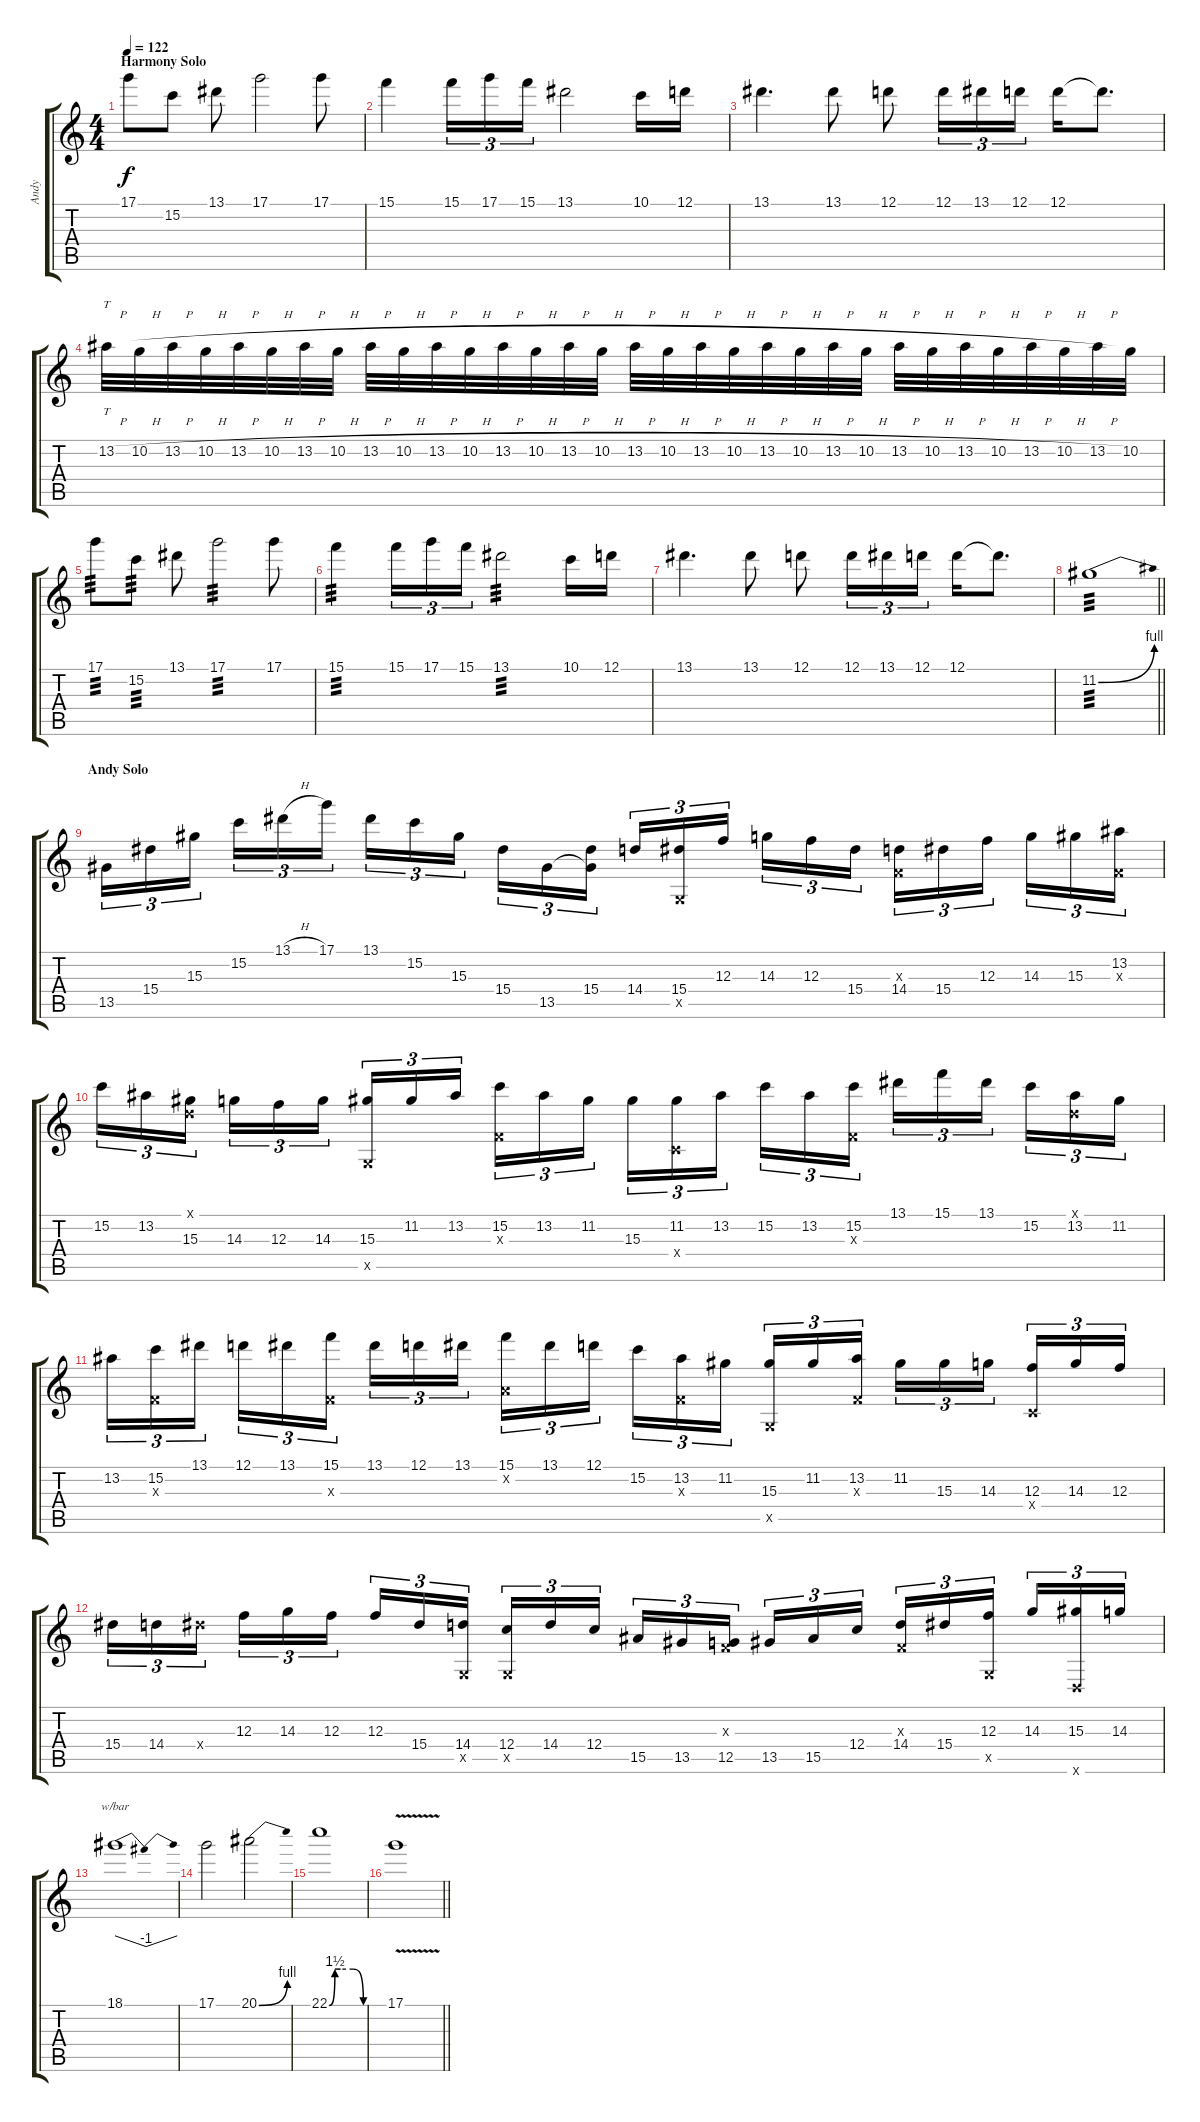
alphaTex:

\track ("Andy" "Andy") {instrument overdrivenguitar}
\staff {score tabs}
\tuning (D4 A3 F3 C3 G2 D2) {hide}
\ts (4 4)
\section ("" "Harmony Solo")
\tempo 122
\clef g2
\ks c
17.1.8{dy f instrument electricguitarjazz} 15.2.8 13.1.8 17.1.2 17.1.8 |
15.1.4 15.1.16{tu (3 2)} 17.1.16{tu (3 2)} 15.1.16{tu (3 2)} 13.1.2 10.1.16 12.1.16 |
13.1.4{d} 13.1.8 12.1.8 12.1.16{tu (3 2)} 13.1.16{tu (3 2)} 12.1.16{tu (3 2)} 12.1.16 12.1{t}.8{d} |
13.2{h}.32{tt} 10.2{h}.32 13.2{h}.32 10.2{h}.32 13.2{h}.32 10.2{h}.32 13.2{h}.32 10.2{h}.32 13.2{h}.32 10.2{h}.32 13.2{h}.32 10.2{h}.32 13.2{h}.32 10.2{h}.32 13.2{h}.32 10.2{h}.32 13.2{h}.32 10.2{h}.32 13.2{h}.32 10.2{h}.32 13.2{h}.32 10.2{h}.32 13.2{h}.32 10.2{h}.32 13.2{h}.32 10.2{h}.32 13.2{h}.32 10.2{h}.32 13.2{h}.32 10.2{h}.32 13.2{h}.32 10.2.32 |
17.1.8{tp 3} 15.2.8{tp 3} 13.1.8 17.1.2{tp 3} 17.1.8 |
15.1.4{tp 3} 15.1.16{tu (3 2)} 17.1.16{tu (3 2)} 15.1.16{tu (3 2)} 13.1.2{tp 3} 10.1.16 12.1.16 |
13.1.4{d} 13.1.8 12.1.8 12.1.16{tu (3 2)} 13.1.16{tu (3 2)} 12.1.16{tu (3 2)} 12.1.16 12.1{t}.8{d} |
\barLineRight lightlight
11.2{be (bend 0 0 60 4)}.1{tp 3} |
\section ("" "Andy Solo")
13.5.16{tu (3 2) volume 14 instrument distortionguitar} 15.4.16{tu (3 2)} 15.3.16{tu (3 2) beam splitsecondary} 15.2.16{tu (3 2)} 13.1{h}.16{tu (3 2)} 17.1.16{tu (3 2)} 13.1.16{tu (3 2)} 15.2.16{tu (3 2)} 15.3.16{tu (3 2) beam splitsecondary} 15.4.16{tu (3 2)} 13.5.16{tu (3 2)} (15.4 13.5{t}).16{tu (3 2)} 14.4.16{tu (3 2)} (15.4 0.5{x}).16{tu (3 2)} 12.3.16{tu (3 2) beam splitsecondary} 14.3.16{tu (3 2)} 12.3.16{tu (3 2)} 15.4.16{tu (3 2)} (0.3{x} 14.4).16{tu (3 2)} 15.4.16{tu (3 2)} 12.3.16{tu (3 2) beam splitsecondary} 14.3.16{tu (3 2)} 15.3.16{tu (3 2)} (13.2 0.3{x}).16{tu (3 2)} |
15.2.16{tu (3 2)} 13.2.16{tu (3 2)} (0.1{x} 15.3).16{tu (3 2) beam splitsecondary} 14.3.16{tu (3 2)} 12.3.16{tu (3 2)} 14.3.16{tu (3 2)} (15.3 0.5{x}).16{tu (3 2)} 11.2.16{tu (3 2)} 13.2.16{tu (3 2) beam splitsecondary} (15.2 0.3{x}).16{tu (3 2)} 13.2.16{tu (3 2)} 11.2.16{tu (3 2)} 15.3.16{tu (3 2)} (11.2 0.4{x}).16{tu (3 2)} 13.2.16{tu (3 2) beam splitsecondary} 15.2.16{tu (3 2)} 13.2.16{tu (3 2)} (15.2 0.3{x}).16{tu (3 2)} 13.1.16{tu (3 2)} 15.1.16{tu (3 2)} 13.1.16{tu (3 2) beam splitsecondary} 15.2.16{tu (3 2)} (0.1{x} 13.2).16{tu (3 2)} 11.2.16{tu (3 2)} |
13.2.16{tu (3 2)} (15.2 0.3{x}).16{tu (3 2)} 13.1.16{tu (3 2) beam splitsecondary} 12.1.16{tu (3 2)} 13.1.16{tu (3 2)} (15.1 0.3{x}).16{tu (3 2)} 13.1.16{tu (3 2)} 12.1.16{tu (3 2)} 13.1.16{tu (3 2) beam splitsecondary} (15.1 0.2{x}).16{tu (3 2)} 13.1.16{tu (3 2)} 12.1.16{tu (3 2)} 15.2.16{tu (3 2)} (13.2 0.3{x}).16{tu (3 2)} 11.2.16{tu (3 2) beam splitsecondary} (15.3 0.5{x}).16{tu (3 2)} 11.2.16{tu (3 2)} (13.2 0.3{x}).16{tu (3 2)} 11.2.16{tu (3 2)} 15.3.16{tu (3 2)} 14.3.16{tu (3 2) beam splitsecondary} (12.3 0.4{x}).16{tu (3 2)} 14.3.16{tu (3 2)} 12.3.16{tu (3 2)} |
15.4.16{tu (3 2)} 14.4.16{tu (3 2)} 15.4{x}.16{tu (3 2) beam splitsecondary} 12.3.16{tu (3 2)} 14.3.16{tu (3 2)} 12.3.16{tu (3 2)} 12.3.16{tu (3 2)} 15.4.16{tu (3 2)} (14.4 0.5{x}).16{tu (3 2) beam splitsecondary} (12.4 0.5{x}).16{tu (3 2)} 14.4.16{tu (3 2)} 12.4.16{tu (3 2)} 15.5.16{tu (3 2)} 13.5.16{tu (3 2)} (0.3{x} 12.5).16{tu (3 2) beam splitsecondary} 13.5.16{tu (3 2)} 15.5.16{tu (3 2)} 12.4.16{tu (3 2)} (0.3{x} 14.4).16{tu (3 2)} 15.4.16{tu (3 2)} (12.3 0.5{x}).16{tu (3 2) beam splitsecondary} 14.3.16{tu (3 2)} (15.3 0.6{x}).16{tu (3 2)} 14.3.16{tu (3 2)} |
18.1.1{tbe (dip default 0 0 30 -4 60 0)} |
17.1.2 20.1{be (bend 0 0 60 4)}.2 |
22.1{be (custom 0 0 10 6 20 6 42 6 60 0)}.1 |
\barLineRight lightlight
17.1{v}.1
